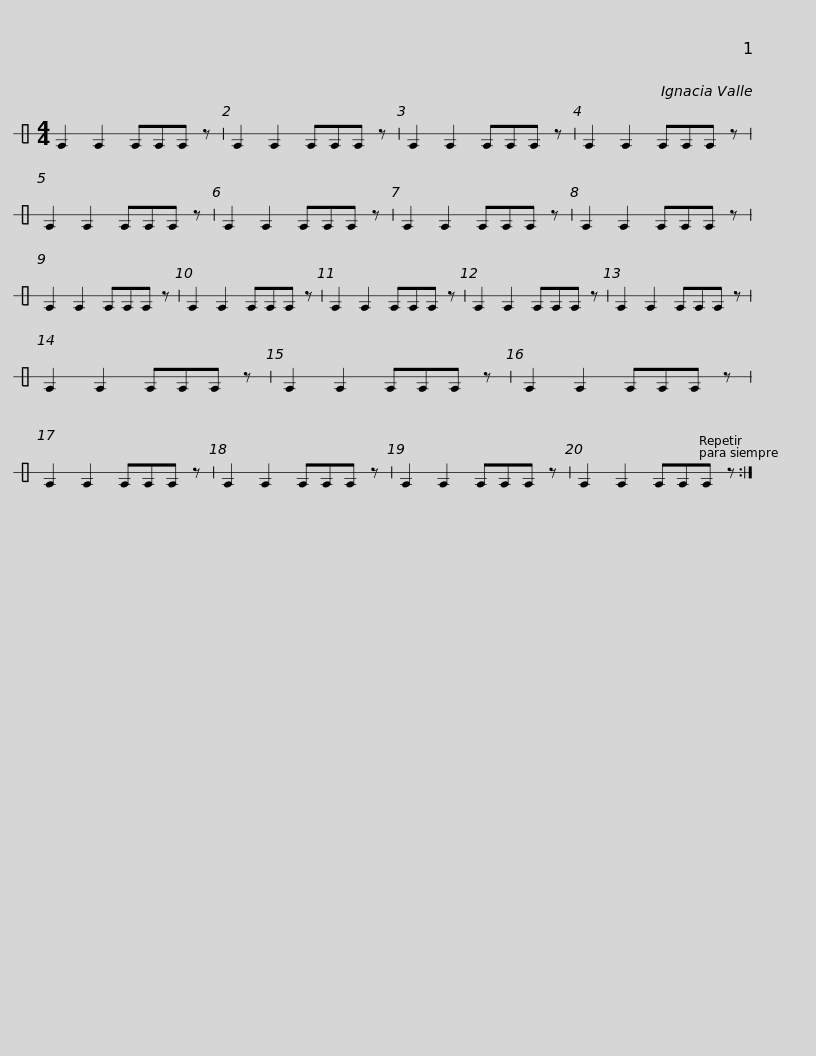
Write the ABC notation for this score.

X:1
L:1/8
M:4/4
I:linebreak $
K:C
V:1 perc stafflines=1
K:none
V:1
 E2 E2 EEE z | E2 E2 EEE z | E2 E2 EEE z | E2 E2 EEE z | E2 E2 EEE z | %5
 E2 E2 EEE z | E2 E2 EEE z |$ E2 E2 EEE z | E2 E2 EEE z | E2 E2 EEE z | %10
 E2 E2 EEE z | E2 E2 EEE z | E2 E2 EEE z | E2 E2 EEE z |$ E2 E2 EEE z | %15
 E2 E2 EEE z | E2 E2 EEE z | E2 E2 EEE z | E2 E2 EEE z | E2 E2 EEE z :| %20
